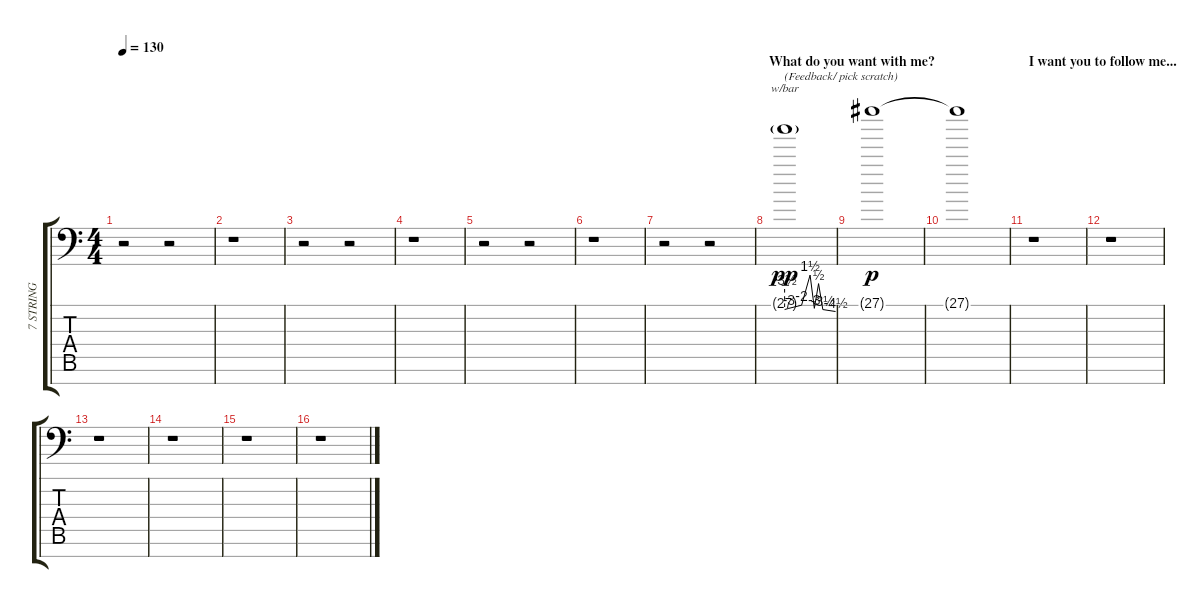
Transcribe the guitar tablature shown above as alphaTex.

\track ("7 STRING" "7 STRING") {instrument distortionguitar}
\staff {score tabs}
\tuning (Eb4 B3 Gb3 B2 Gb2 B1 Gb1) {hide}
\ts (4 4)
\tempo 130
\clef f4
\ks c
r.2{dy mf} r.2 |
r.1 |
r.2 r.2 |
r.1 |
r.2 r.2 |
r.1 |
r.2 r.2 |
\section ("" "What do you want with me?")
27.1{g}.1{tbe (custom default 0 -14 5 -12 20 -8 30 6 35 -12 40 2 45 -14 60 -18) txt "(Feedback/ pick scratch)" dy pp} |
27.1{t}.1{dy p} |
27.1{t}.1 |
\section ("" "I want you to follow me...")
r.1 |
r.1 |
r.1 |
r.1 |
r.1 |
r.1
